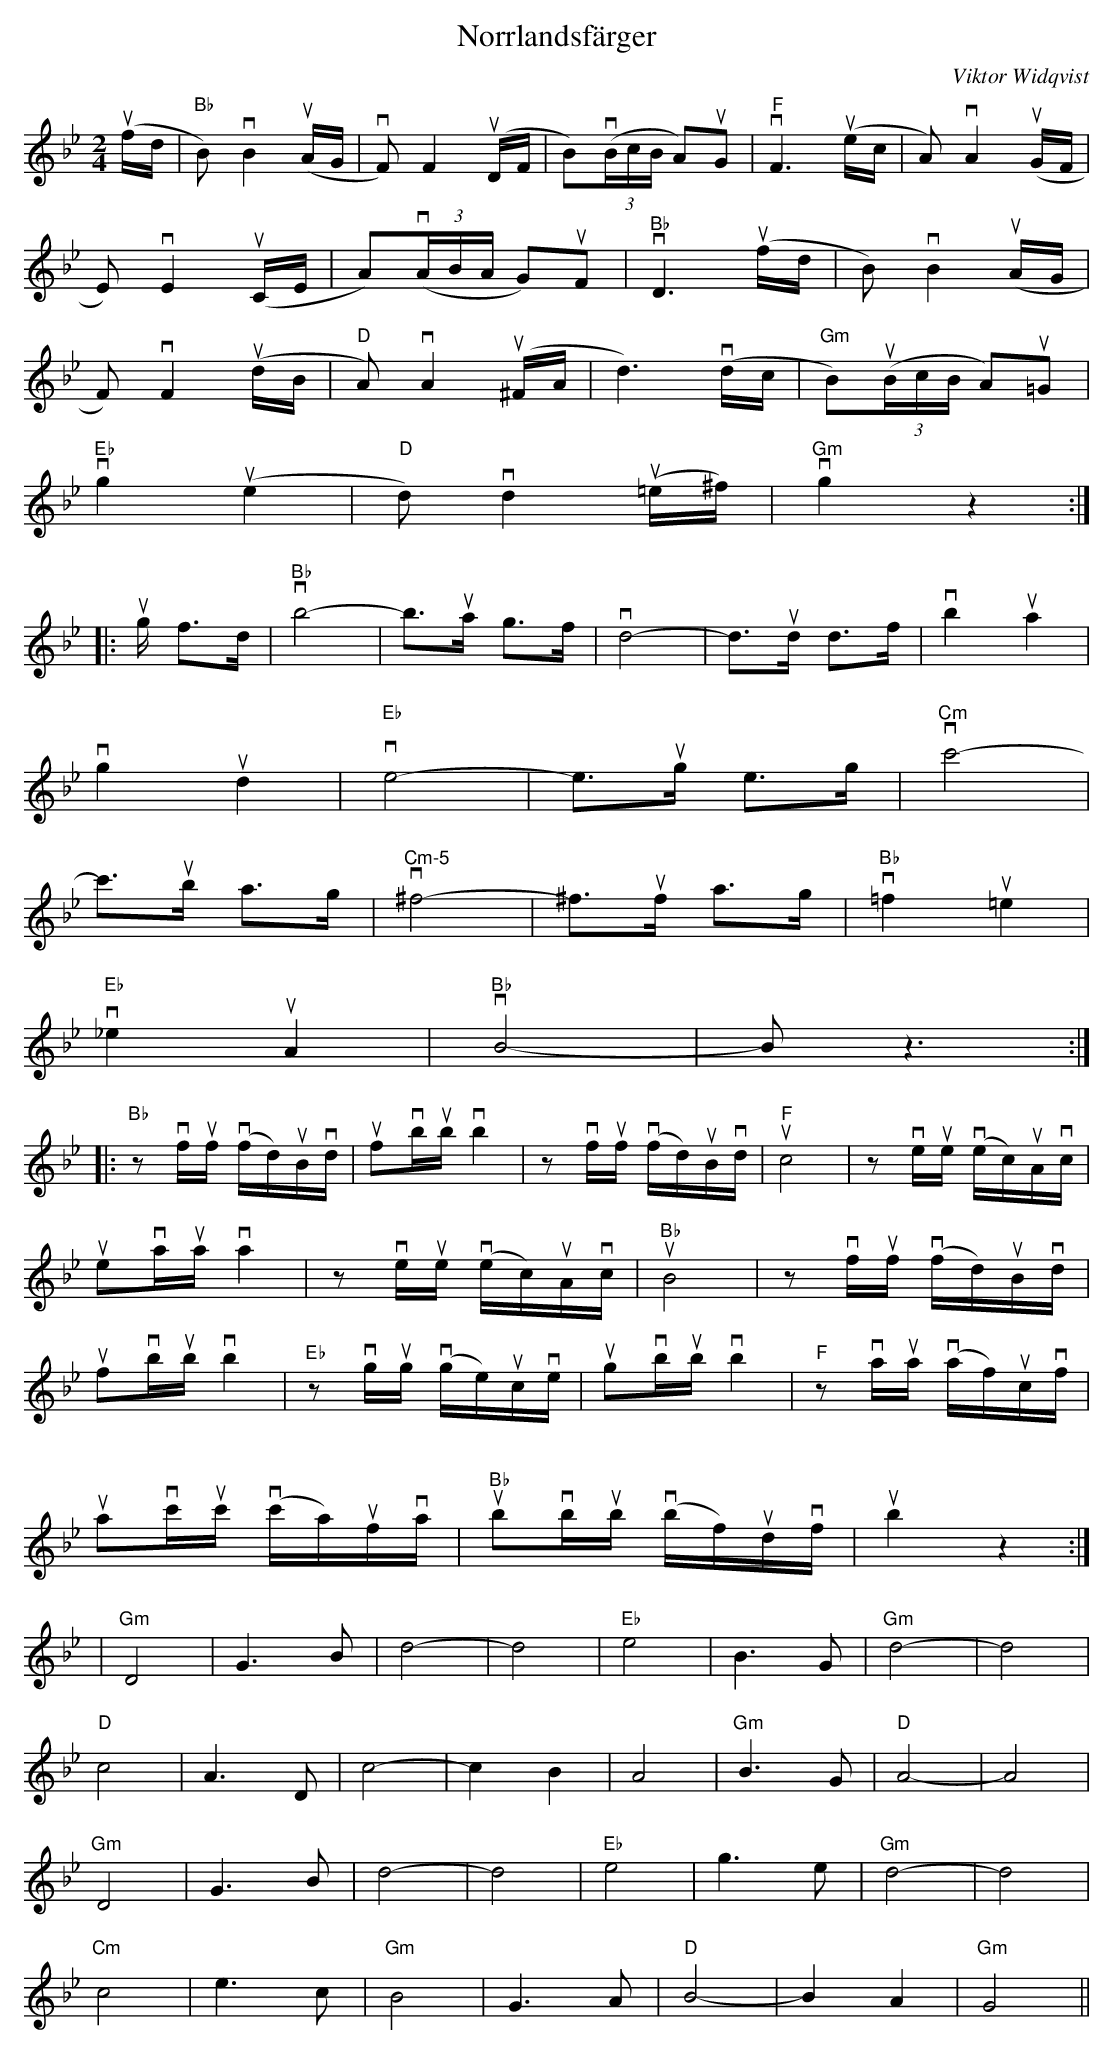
X:1
T:Norrlandsfärger
M:2/4
C:Viktor Widqvist
L:1/8
K:Bb
u(f/d/ |"Bb" B)vB2u(A/G/ | vF)F2u(D/F/ | B)(v(3B/c/B/ A)uG | "F"vF3u(e/c/ | A)vA2u(G/F/ |
E)vE2u(C/E/ | A)(v(3A/B/A/ G)uF |"Bb" vD3u(f/d/ | B)vB2 u(A/G/ |
F)vF2u(d/B/ | "D"A)vA2u(^F/A/ | d3)v(d/c/ | "Gm"B)(u(3B/c/B/ A)u=G |
"Eb"vg2 (u'e2 | "D"d)vd2u(=e/^f/) | "Gm"vg2z2 :|
|:ug/ f>d | "Bb"vb4- |b3/ua/ g>f | vd4- |d3/ud/ d>f | vb2 ua2 |
vg2 ud2 | "Eb"ve4- |e3/ug/ e>g |"Cm" vc'4- |
c'3/ub/ a>g | "Cm-5"v^f4- |^f3/uf/ a>g | "Bb"v=f2 u=e2 |
"Eb"v_e2 uA2 | "Bb"vB4- | B z3 :|
|:"Bb"zvf/2uf/2 (vf/2d/)2uB/2vd/2 | ufvb/2ub/2 vb2 |zvf/2uf/2 (vf/2d/2)uB/2vd/2 | "F"uc4 |zve/2ue/2 (ve/2c/2)uA/2vc/2 |
ueva/2ua/2 va2 |zve/2ue/2 (ve/2c/2)uA/2vc/2 | "Bb"uB4 |zvf/2uf/2 v(f/2d/2)uB/2vd/2 |
ufvb/2ub/2 vb2 |"Eb"zvg/2ug/2 (vg/2e/2)uc/2ve/2 | ugvb/2ub/2 vb2 |"F"zva/2ua/2 (va/2f/2)uc/2vf/2 |
uavc'/2uc'/2 (vc'/2a/2)uf/2va/2 | "Bb"ubvb/2ub/2 v(b/2f/2)ud/2vf/2 | ub2z2 :|
K:Gm
|"Gm"D4 | G2>B2 | d4- |d4| "Eb"e4 | B2>G2 | "Gm"d4- |d4|
"D"c4 | A2>D2 | c4- | c2 B2 | A4 | "Gm"B2>G2 | "D" A4- | A4|
"Gm"D4 | G2>B2 | d4- |d4| "Eb"e4 | g2>e2 | "Gm"d4- |d4|
"Cm"c4 | e2>c2 | "Gm"B4 | G2>A2 | "D"B4- | B2 A2 | "Gm"G4 ||
